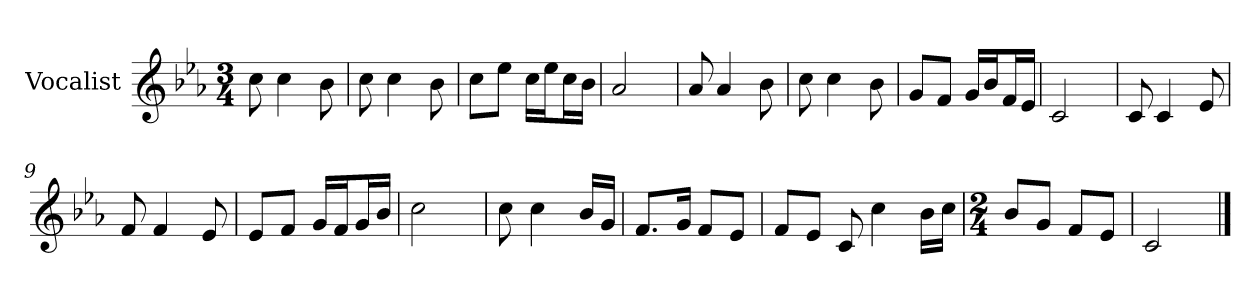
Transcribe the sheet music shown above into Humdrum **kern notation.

**kern
*part1
*staff1
*I"Vocalist
*k[b-e-a-]
*E-:
*M3/4
=
8cc
4cc
8b-
=1
8cc
4cc
8b-
=2
8ccL
8ee-J
16ccLL
16ee-J
16ccL
16b-JJ
=3
2a-
=4
8a-
4a-
8b-
=5
8cc
4cc
8b-
=6
8gL
8fJ
16gLL
16b-J
16fL
16e-JJ
=7
2c
=8
8c
4c
8e-
=9
8f
4f
8e-
=10
8e-L
8fJ
16gLL
16fJ
16gL
16b-JJ
=11
2cc
=12
8cc
4cc
16b-LL
16gJJ
=13
8.fL
16gJk
8fL
8e-J
=14
8fL
8e-J
8c
4cc
16b-LL
16ccJJ
=15
*M2/4
8b-L
8gJ
8fL
8e-J
=16
2c
==
*-
